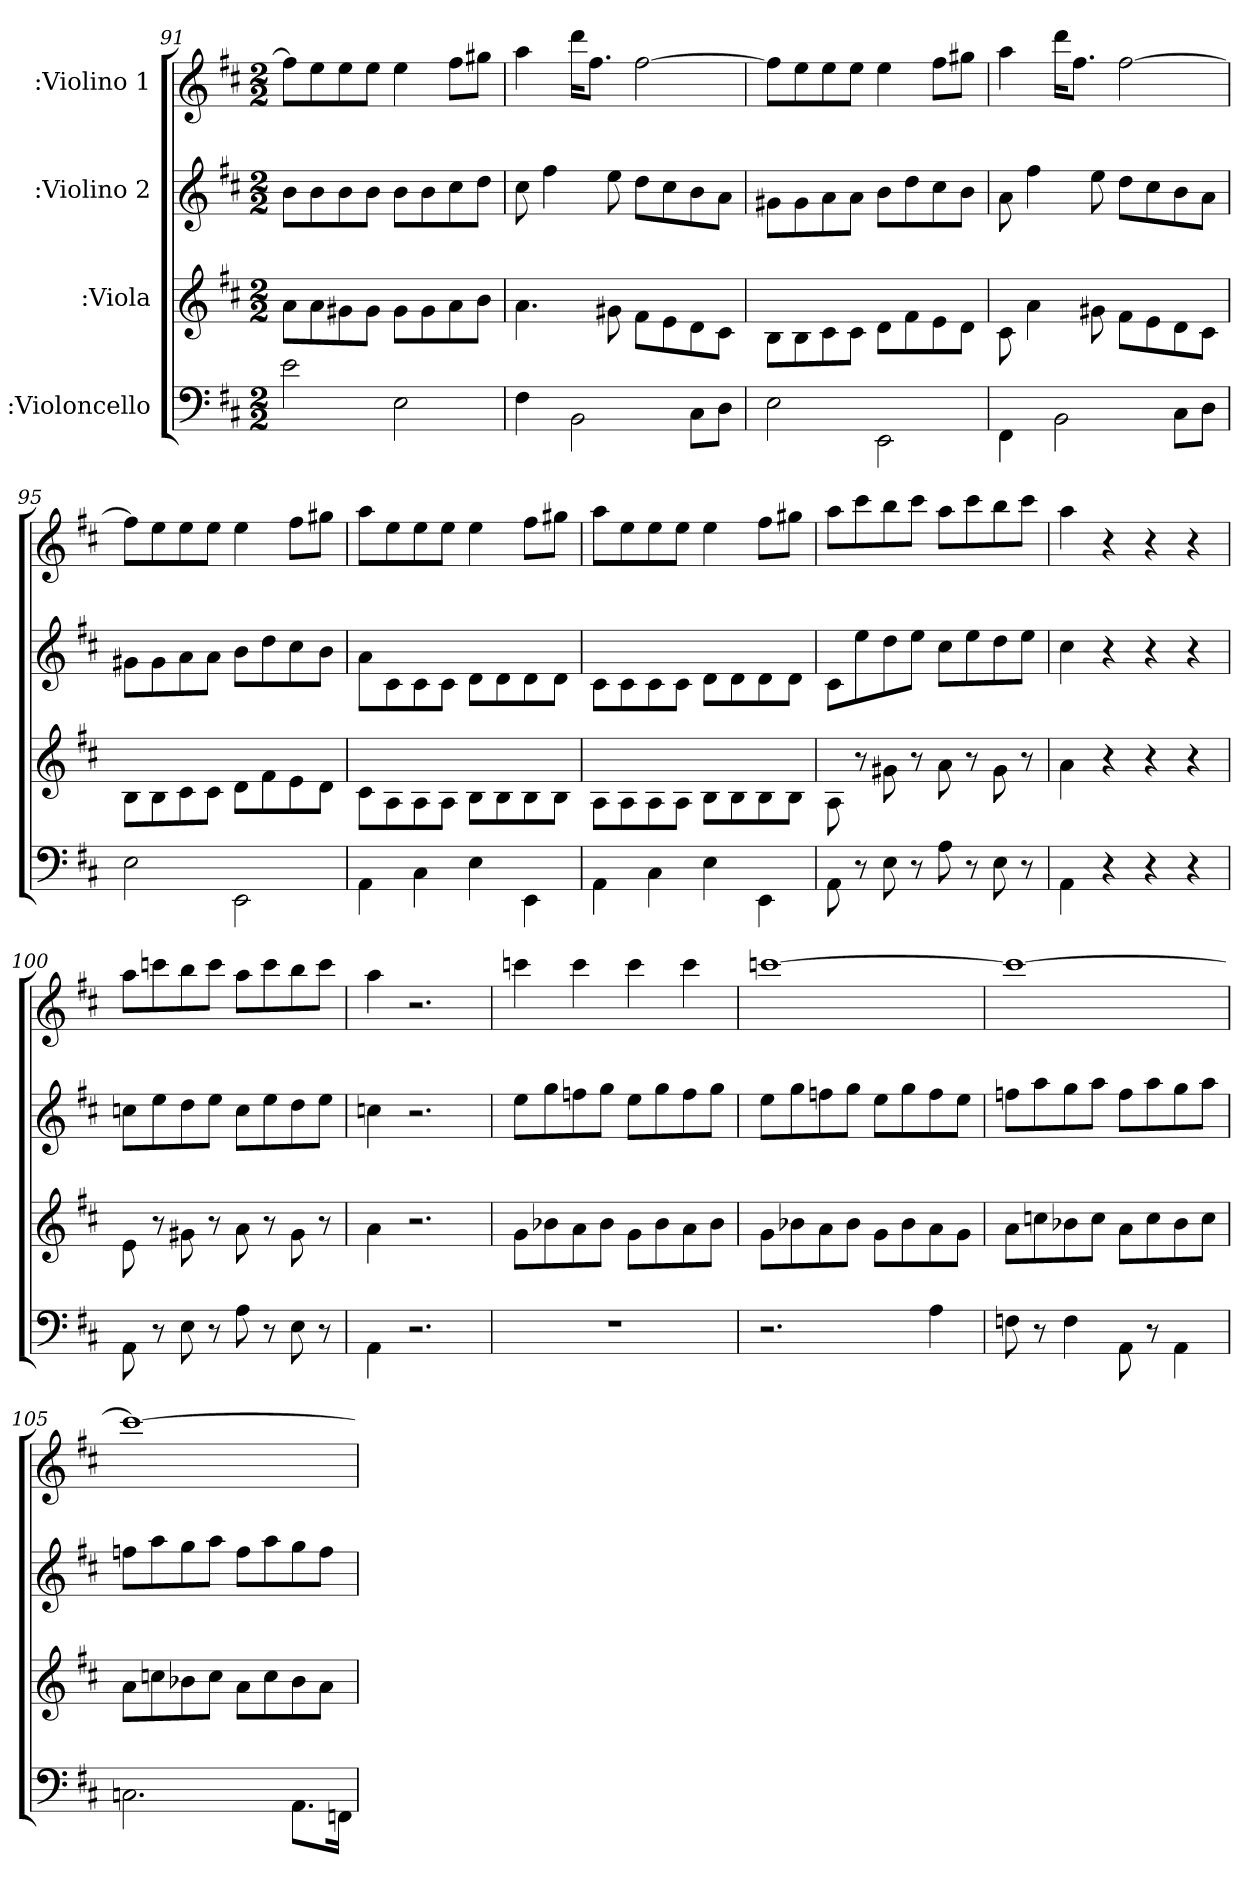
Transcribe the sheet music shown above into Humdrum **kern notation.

**kern	**kern	**kern	**kern
*part4	*part3	*part2	*part1
*staff4	*staff3	*staff2	*staff1
*I":Violoncello	*I":Viola	*I":Violino 2	*I":Violino 1
*k[f#c#]	*k[f#c#]	*k[f#c#]	*k[f#c#]
*D:	*D:	*D:	*D:
*M2/2	*M2/2	*M2/2	*M2/2
=91	=91	=91	=91
2e\	8a\L	8b\L	8ff#\L]
.	8a\	8b\	8ee\
.	8g#X\	8b\	8ee\
.	8g#\J	8b\J	8ee\J
2E\	8g#\L	8b\L	4ee\
.	8g#\	8b\	.
.	8a\	8cc#\	8ff#\L
.	8b\J	8dd\J	8gg#X\J
=92	=92	=92	=92
4F#\	4.a\	8cc#\	4aa\
.	.	4ff#\	.
2BB\	.	.	16ddd\KL
.	.	.	8.ff#\J
.	8g#X\	8ee\	.
.	8f#\L	8dd\L	[2ff#\
.	8e\	8cc#\	.
8C#\L	8d\	8b\	.
8D\J	8c#\J	8a\J	.
=93	=93	=93	=93
2E\	8B\L	8g#X\L	8ff#\L]
.	8B\	8g#\	8ee\
.	8c#\	8a\	8ee\
.	8c#\J	8a\J	8ee\J
2EE\	8d\L	8b\L	4ee\
.	8f#\	8dd\	.
.	8e\	8cc#\	8ff#\L
.	8d\J	8b\J	8gg#X\J
=94	=94	=94	=94
4FF#\	8c#\	8a\	4aa\
.	4a\	4ff#\	.
2BB\	.	.	16ddd\KL
.	.	.	8.ff#\J
.	8g#X\	8ee\	.
.	8f#\L	8dd\L	[2ff#\
.	8e\	8cc#\	.
8C#\L	8d\	8b\	.
8D\J	8c#\J	8a\J	.
=95	=95	=95	=95
2E\	8B\L	8g#X\L	8ff#\L]
.	8B\	8g#\	8ee\
.	8c#\	8a\	8ee\
.	8c#\J	8a\J	8ee\J
2EE\	8d\L	8b\L	4ee\
.	8f#\	8dd\	.
.	8e\	8cc#\	8ff#\L
.	8d\J	8b\J	8gg#X\J
=96	=96	=96	=96
4AA\	8c#\L	8a\L	8aa\L
.	8A\	8c#\	8ee\
4C#\	8A\	8c#\	8ee\
.	8A\J	8c#\J	8ee\J
4E\	8B\L	8d\L	4ee\
.	8B\	8d\	.
4EE\	8B\	8d\	8ff#\L
.	8B\J	8d\J	8gg#X\J
=97	=97	=97	=97
4AA\	8A\L	8c#\L	8aa\L
.	8A\	8c#\	8ee\
4C#\	8A\	8c#\	8ee\
.	8A\J	8c#\J	8ee\J
4E\	8B\L	8d\L	4ee\
.	8B\	8d\	.
4EE\	8B\	8d\	8ff#\L
.	8B\J	8d\J	8gg#X\J
=98	=98	=98	=98
8AA\	8A\	8c#\L	8aa\L
8r	8r	8ee\	8ccc#\
8E\	8g#X\	8dd\	8bb\
8r	8r	8ee\J	8ccc#\J
8A\	8a\	8cc#\L	8aa\L
8r	8r	8ee\	8ccc#\
8E\	8g#\	8dd\	8bb\
8r	8r	8ee\J	8ccc#\J
=99	=99	=99	=99
4AA\	4a\	4cc#\	4aa\
4r	4r	4r	4r
4r	4r	4r	4r
4r	4r	4r	4r
=100	=100	=100	=100
8AA\	8e\	8ccn\L	8aa\L
8r	8r	8ee\	8cccn\
8E\	8g#X\	8dd\	8bb\
8r	8r	8ee\J	8ccc\J
8A\	8a\	8cc\L	8aa\L
8r	8r	8ee\	8ccc\
8E\	8g#\	8dd\	8bb\
8r	8r	8ee\J	8ccc\J
=101	=101	=101	=101
4AA\	4a\	4ccn\	4aa\
2.r	2.r	2.r	2.r
=102	=102	=102	=102
1r	8g\L	8ee\L	4cccn\
.	8b-X\	8gg\	.
.	8a\	8ffn\	4ccc\
.	8b-\J	8gg\J	.
.	8g\L	8ee\L	4ccc\
.	8b-\	8gg\	.
.	8a\	8ff\	4ccc\
.	8b-\J	8gg\J	.
=103	=103	=103	=103
2.r	8g\L	8ee\L	[1cccn\
.	8b-X\	8gg\	.
.	8a\	8ffn\	.
.	8b-\J	8gg\J	.
.	8g\L	8ee\L	.
.	8b-\	8gg\	.
4A\	8a\	8ff\	.
.	8g\J	8ee\J	.
=104	=104	=104	=104
8Fn\	8a\L	8ffn\L	1cccn\_
8r	8ccn\	8aa\	.
4F\	8b-X\	8gg\	.
.	8cc\J	8aa\J	.
8AA\	8a\L	8ff\L	.
8r	8cc\	8aa\	.
4AA\	8b-\	8gg\	.
.	8cc\J	8aa\J	.
=105	=105	=105	=105
2.Cn\	8a\L	8ffn\L	1cccn\_
.	8ccn\	8aa\	.
.	8b-X\	8gg\	.
.	8cc\J	8aa\J	.
.	8a\L	8ff\L	.
.	8cc\	8aa\	.
8.AA\L	8b-\	8gg\	.
.	8a\J	8ff\J	.
16FFn\Jk	.	.	.
=	=	=	=
*-	*-	*-	*-
